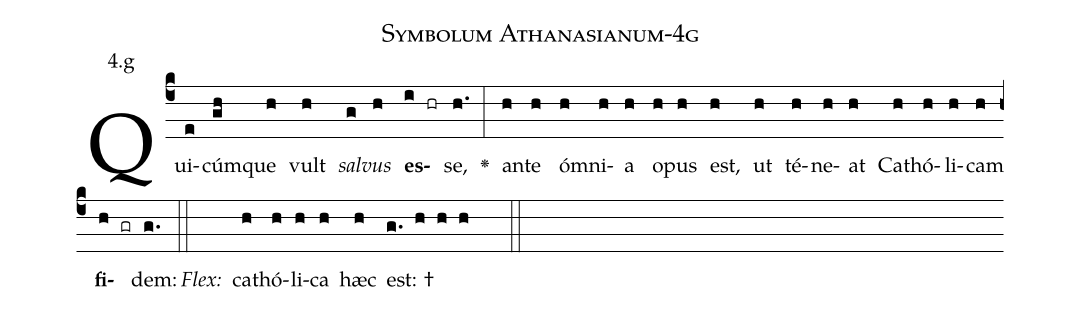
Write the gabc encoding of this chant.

name: Symbolum Athanasianum-4g;
annotation: 4.g;
%%
(c4)Qui(e)cúm(gh)que(h) vult(h) <i>sal</i>(g)<i>vus</i>(h) <b>es</b>(i hr)se,(h.) <v>\greheightstar</v>(:) an(h)te(h) óm(h)ni(h)a(h) o(h)pus(h) est,(h) ut(h) té(h)ne(h)at(h) Ca(h)thó(h)li(h)cam(h) <b>fi</b>(h gr)dem:(g.) (::)
<i>Flex:</i>()  ca(h)thó(h)li(h)ca(h) hæc(h) est: †(g. h h h  ::)

%E(h) u(h) o(h) u(h) a(h) e.(g.) (::)
